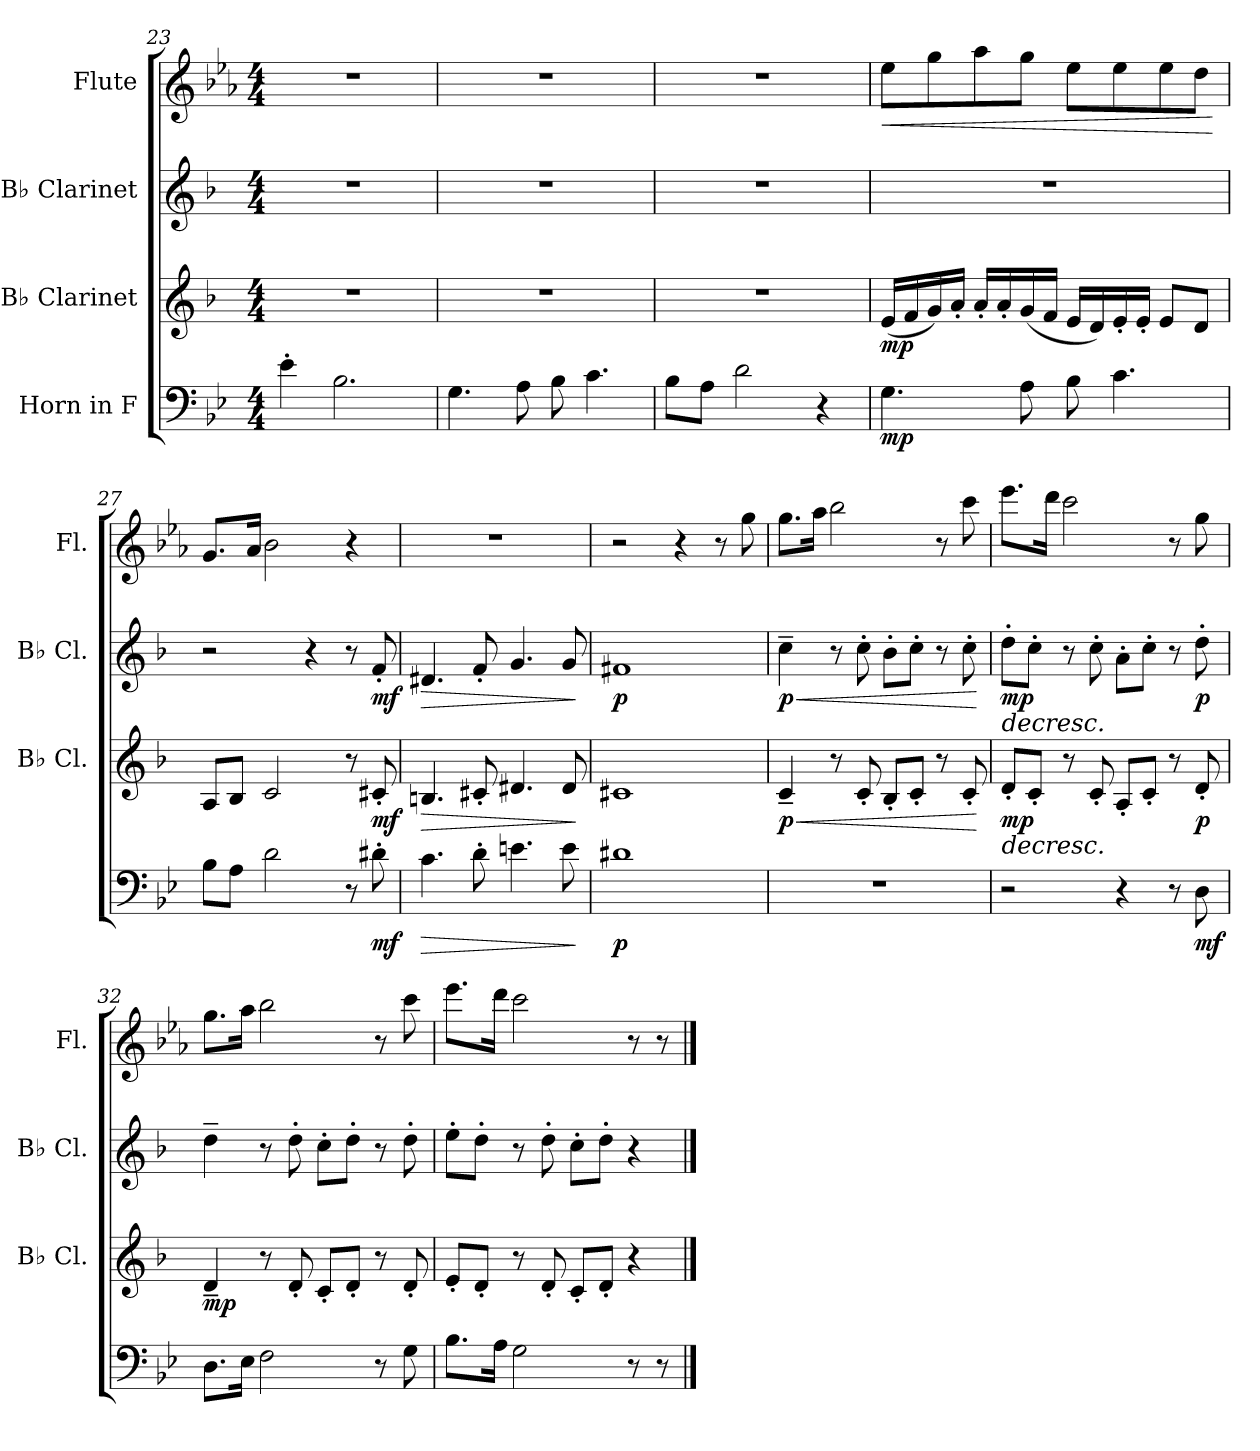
**kern	**dynam	**kern	**dynam	**kern	**dynam	**kern	**dynam
*part4	*part4	*part3	*part3	*part2	*part2	*part1	*part1
*staff4	*staff4	*staff3	*staff3	*staff2	*staff2	*staff1	*staff1
*I"Horn in F	*	*I"B♭ Clarinet	*	*I"B♭ Clarinet	*	*I"Flute	*
*	*	*I'B♭ Cl.	*	*I'B♭ Cl.	*	*I'Fl.	*
!!LO:LB:g=z
*clefF4	*	*clefG2	*	*clefG2	*	*clefG2	*
*ITrd4c7	*	*ITrd1c2	*	*ITrd1c2	*	*	*
*k[b-e-a-]	*	*k[b-e-a-]	*	*k[b-e-a-]	*	*k[b-e-a-]	*
*M4/4	*	*M4/4	*	*M4/4	*	*M4/4	*
=23	=23	=23	=23	=23	=23	=23	=23
4A-'\	.	1r	.	1r	.	1r	.
2.E-\	.	.	.	.	.	.	.
=24	=24	=24	=24	=24	=24	=24	=24
4.C\	.	1r	.	1r	.	1r	.
8D\	.	.	.	.	.	.	.
8E-\	.	.	.	.	.	.	.
4.F\	.	.	.	.	.	.	.
=25	=25	=25	=25	=25	=25	=25	=25
8E-\L	.	1r	.	1r	.	1r	.
8D\J	.	.	.	.	.	.	.
2G\	.	.	.	.	.	.	.
4r	.	.	.	.	.	.	.
=26	=26	=26	=26	=26	=26	=26	=26
!	!LO:DY:b	!	!LO:DY:b	!	!	!	!LO:HP:b
4.C\	mp	(<16d/LL	mp	1r	.	8ee-\L	<
.	.	16e-/	.	.	.	.	.
.	.	16f/)	.	.	.	8gg\	.
.	.	16g'/JJ	.	.	.	.	.
.	.	16g'/LL	.	.	.	8aa-\	.
.	.	16g'/	.	.	.	.	.
8D\	.	(<16f/	.	.	.	8gg\J	.
.	.	16e-/JJ	.	.	.	.	.
8E-\	.	16d/LL	.	.	.	8ee-\L	.
.	.	16c/)	.	.	.	.	.
4.F\	.	16d'/	.	.	.	8ee-\	.
.	.	16d'/JJ	.	.	.	.	.
.	.	8d/L	.	.	.	8ee-\	.
.	.	8c/J	.	.	.	8dd\J	.
.	.	.	.	.	.	.	[
=27	=27	=27	=27	=27	=27	=27	=27
8E-\L	.	8G/L	.	2r	.	8.g/L	.
8D\J	.	8A-/J	.	.	.	.	.
.	.	.	.	.	.	16a-/Jk	.
2G\	.	2B-/	.	.	.	2b-\	.
.	.	.	.	4r	.	.	.
8r	.	8r	.	8r	.	4r	.
!	!LO:DY:b	!	!LO:DY:b	!	!LO:DY:b	!	!
8G#X'\	mf	8Bn'/	mf	8e-'/	mf	.	.
=28	=28	=28	=28	=28	=28	=28	=28
!	!LO:HP:b	!	!LO:HP:b	!	!LO:HP:b	!	!
4.F\	>	4.An/	>	4.c#X/	>	1r	.
8G'\	.	8Bn'/	.	8e-'/	.	.	.
4.An\	.	4.c#X/	.	4.f/	.	.	.
8A\	.	8c#/	.	8f/	.	.	.
.	]	.	]	.	]	.	.
!!LO:PB:g=z
=29	=29	=29	=29	=29	=29	=29	=29
!	!LO:DY:b	!	!	!	!LO:DY:b	!	!
1G#X	p	1Bn	.	1en	p	2r	.
.	.	.	.	.	.	4r	.
.	.	.	.	.	.	8r	.
.	.	.	.	.	.	8gg\	.
=30	=30	=30	=30	=30	=30	=30	=30
!	!	!	!LO:HP:b	!	!LO:HP:b	!	!
!	!	!	!LO:DY:n=1:b	!	!LO:DY:n=1:b	!	!
1r	.	4B-~/	< p	4b-~\	< p	8.gg\L	.
.	.	.	.	.	.	16aa-\Jk	.
.	.	8r	.	8r	.	2bb-\	.
.	.	8B-'/	.	8b-'\	.	.	.
.	.	8A-'/L	.	8a-'\L	.	.	.
.	.	8B-'/J	.	8b-'\J	.	.	.
.	.	8r	.	8r	.	8r	.
.	.	8B-'/	.	8b-'\	.	8ccc\	.
.	.	.	[	.	[	.	.
=31	=31	=31	=31	=31	=31	=31	=31
!	!	!	!LO:HP:b	!	!LO:HP:b	!	!
!	!	!	!LO:DY:n=1:b	!	!LO:DY:n=1:b	!	!
2r	.	8c'/L	> mp	8cc'\L	> mp	8.eee-\L	.
.	.	8B-'/J	.	8b-'\J	.	.	.
.	.	.	.	.	.	16ddd\Jk	.
.	.	8r	.	8r	.	2ccc\	.
.	.	8B-'/	.	8b-'\	.	.	.
4r	.	8G'/L	.	8g'\L	.	.	.
.	.	8B-'/J	.	8b-'\J	.	.	.
8r	.	8r	.	8r	.	8r	.
!	!LO:DY:b	!	!LO:DY:n=2:b	!	!LO:DY:n=2:b	!	!
8GG\	mf	8c'/	p	8cc'\	p	8gg\	.
.	.	.	]	.	]	.	.
=32	=32	=32	=32	=32	=32	=32	=32
!	!	!	!LO:DY:b	!	!	!	!
8.GG\L	.	4c~/	mp	4cc~\	.	8.gg\L	.
16AA-\Jk	.	.	.	.	.	16aa-\Jk	.
2BB-\	.	8r	.	8r	.	2bb-\	.
.	.	8c'/	.	8cc'\	.	.	.
.	.	8B-'/L	.	8b-'\L	.	.	.
.	.	8c'/J	.	8cc'\J	.	.	.
8r	.	8r	.	8r	.	8r	.
8C\	.	8c'/	.	8cc'\	.	8ccc\	.
!!LO:LB:g=z
=33	=33	=33	=33	=33	=33	=33	=33
8.E-\L	.	8d'/L	.	8dd'\L	.	8.eee-\L	.
.	.	8c'/J	.	8cc'\J	.	.	.
16D\Jk	.	.	.	.	.	16ddd\Jk	.
2C\	.	8r	.	8r	.	2ccc\	.
.	.	8c'/	.	8cc'\	.	.	.
.	.	8B-'/L	.	8b-'\L	.	.	.
.	.	8c'/J	.	8cc'\J	.	.	.
8r	.	4r	.	4r	.	8r	.
8r	.	.	.	.	.	8r	.
==	==	==	==	==	==	==	==
*-	*-	*-	*-	*-	*-	*-	*-
